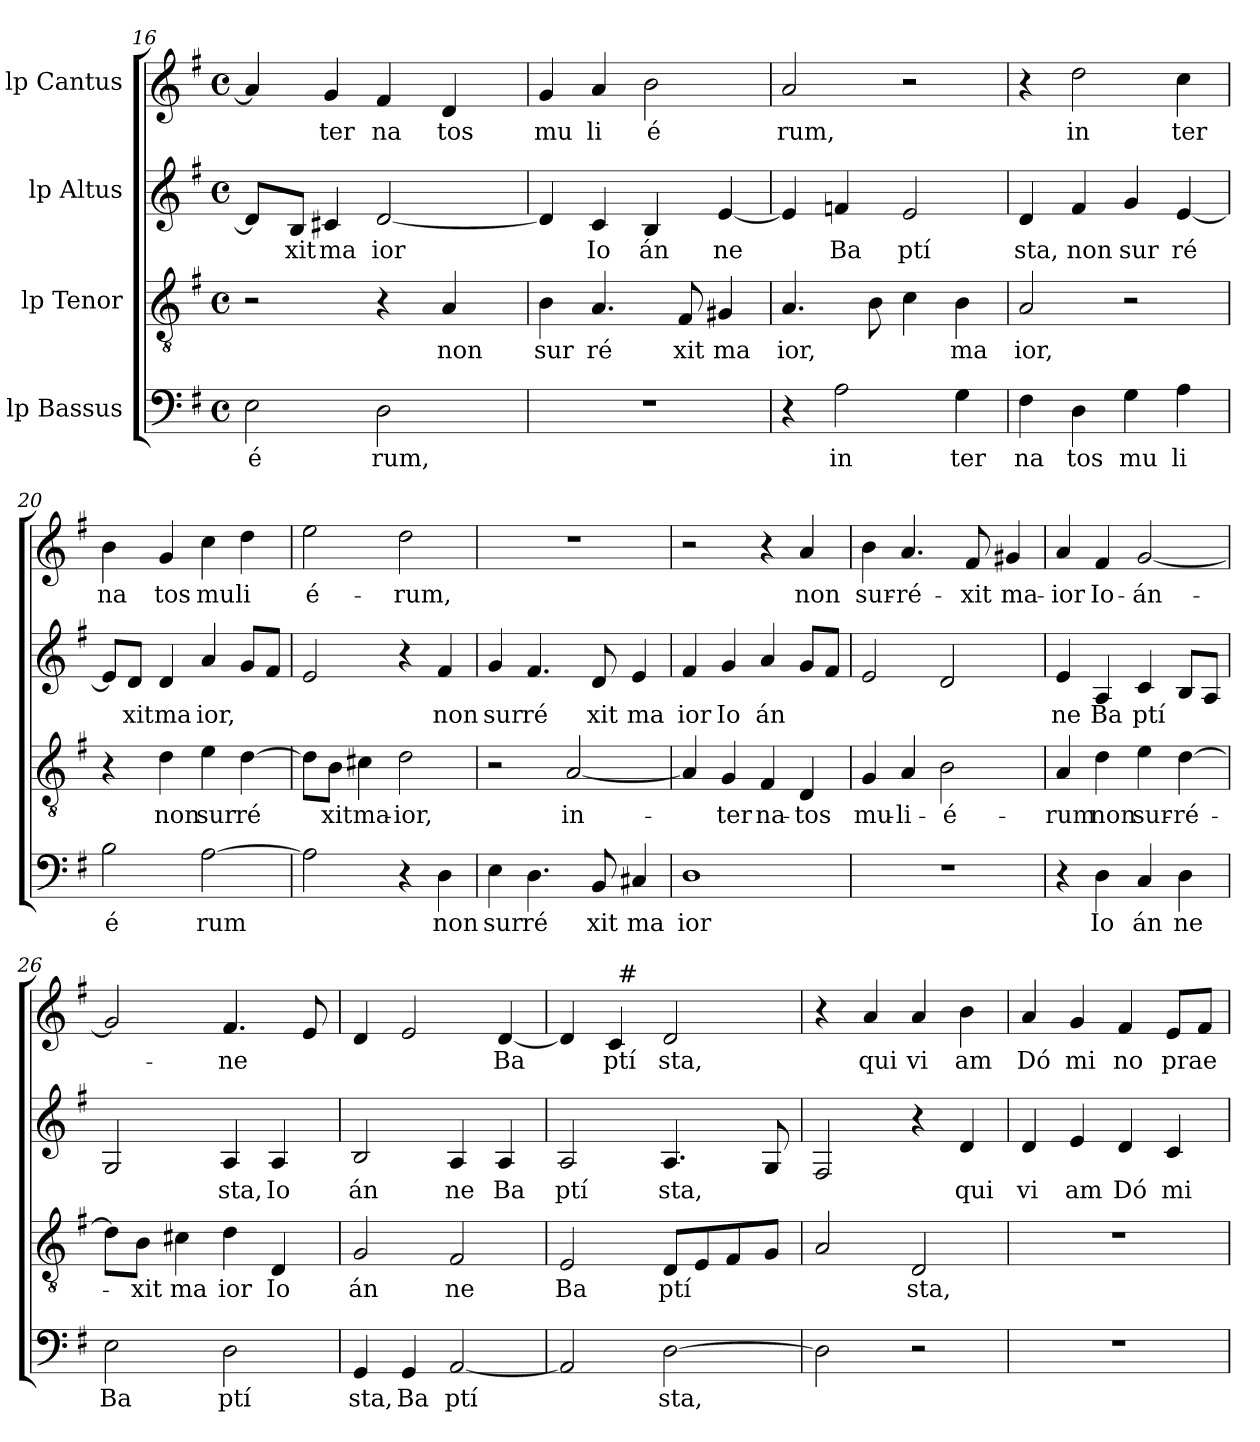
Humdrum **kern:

**kern	**text	**kern	**text	**kern	**text	**kern	**text
*part4	*part4	*part3	*part3	*part2	*part2	*part1	*part1
*staff4	*staff4	*staff3	*staff3	*staff2	*staff2	*staff1	*staff1
*I"lp Bassus	*	*I"lp Tenor	*	*I"lp Altus	*	*I"lp Cantus	*
!!LO:LB:g=z
*clefF4	*	*clefGv2	*	*clefG2	*	*clefG2	*
*k[f#]	*	*k[f#]	*	*k[f#]	*	*k[f#]	*
*G:	*	*G:	*	*G:	*	*G:	*
*M4/4	*	*M4/4	*	*M4/4	*	*M4/4	*
*met(c)	*	*met(c)	*	*met(c)	*	*met(c)	*
=16	=16	=16	=16	=16	=16	=16	=16
!	!LO:LY:b:cj	!	!	!	!	!	!
*	*	*	*	*	*	*^	*
2E\	é	2r	.	8d/L]	.	4a/]	32.ryy	.
.	.	.	.	.	.	.	2ryy	.
!	!	!	!	!	!LO:LY:b:cj	!	!	!
.	.	.	.	8B/J	xit	.	.	.
!	!	!	!	!	!LO:LY:b:cj	!	!	!LO:LY:b:cj
.	.	.	.	4c#X/	ma	4g/	.	ter
!	!LO:LY:b:cj	!	!	!	!LO:LY:b:cj	!	!	!LO:LY:b:cj
2D\	rum,	4r	.	[<2d/	ior	4f#/	.	na
.	.	.	.	.	.	.	4ryy	.
!	!	!	!LO:LY:b:cj	!	!	!	!	!LO:LY:b:cj
.	.	4A/	non	.	.	4d/	.	tos
.	.	.	.	.	.	.	8ryy	.
.	.	.	.	.	.	.	16ryy	.
.	.	.	.	.	.	.	64ryy	.
=17	=17	=17	=17	=17	=17	=17	=17	=17
!	!	!	!LO:LY:b:cj	!	!	!	!	!LO:LY:b:cj
*	*	*	*	*	*	*v	*v	*
1r	.	4B\	sur	4d/]	.	4g/	mu
!	!	!	!LO:LY:b:cj	!	!LO:LY:b:cj	!	!LO:LY:b:cj
.	.	4.A/	ré	4c/	Io	4a/	li
!	!	!	!	!	!LO:LY:b:cj	!	!LO:LY:b:cj
.	.	.	.	4B/	án	2b\	é
!	!	!	!LO:LY:b:cj	!	!	!	!
.	.	8F#/	xit	.	.	.	.
!	!	!	!LO:LY:b:cj	!	!LO:LY:b:cj	!	!
.	.	4G#X/	ma	[<4e/	ne	.	.
=18	=18	=18	=18	=18	=18	=18	=18
!	!	!	!LO:LY:b	!	!	!	!LO:LY:b:cj
4r	.	4.A/	ior,	4e/]	.	2a/	rum,
!	!LO:LY:b:cj	!	!	!	!LO:LY:b:cj	!	!
2A\	in	.	.	4fn/	Ba	.	.
.	.	8B\	.	.	.	.	.
!	!	!	!	!	!LO:LY:b:cj	!	!
.	.	4c\	.	2e/	ptí	2r	.
!	!LO:LY:b:cj	!	!LO:LY:b:cj	!	!	!	!
4G\	ter	4B\	ma	.	.	.	.
=19	=19	=19	=19	=19	=19	=19	=19
!	!LO:LY:b:cj	!	!LO:LY:b:cj	!	!LO:LY:b:cj	!	!
4F#\	na	2A/	ior,	4d/	sta,	4r	.
!	!LO:LY:b:cj	!	!	!	!LO:LY:b:cj	!	!LO:LY:b:cj
4D\	tos	.	.	4f#/	non	2dd\	in
!	!LO:LY:b:cj	!	!	!	!LO:LY:b:cj	!	!
4G\	mu	2r	.	4g/	sur	.	.
!	!LO:LY:b:cj	!	!	!	!LO:LY:b:cj	!	!LO:LY:b:cj
4A\	li	.	.	[<4e/	ré	4cc\	ter
=20	=20	=20	=20	=20	=20	=20	=20
!	!LO:LY:b:cj	!	!	!	!	!	!LO:LY:b:cj
2B\	é	4r	.	8e/L]	.	4b\	na
!	!	!	!	!	!LO:LY:b:cj	!	!
.	.	.	.	8d/J	xit	.	.
!	!	!	!LO:LY:b:cj	!	!LO:LY:b:cj	!	!LO:LY:b:cj
.	.	4d\	non	4d/	ma	4g/	tos
!	!LO:LY:b:cj	!	!LO:LY:b:cj	!	!LO:LY:b	!	!LO:LY:b:cj
[>2A\	rum	4e\	sur	4a/	ior,	4cc\	mu
!	!	!	!LO:LY:b:cj	!	!	!	!LO:LY:b:cj
.	.	[>4d\	ré	8g/L	.	4dd\	li
.	.	.	.	8f#/J	.	.	.
!!LO:PB:g=z
=21	=21	=21	=21	=21	=21	=21	=21
!	!	!	!	!	!	!	!LO:LY:b:cj
2A\]	.	8d\L]	.	2e/	.	2ee\	é-
!	!	!	!LO:LY:b:cj	!	!	!	!
.	.	8B\J	xit	.	.	.	.
!	!	!	!LO:LY:b:cj	!	!	!	!
.	.	4c#X\	ma-	.	.	.	.
!	!	!	!LO:LY:b:cj	!	!	!	!LO:LY:b:cj
4r	.	2d\	-ior,	4r	.	2dd\	-rum,
!	!LO:LY:b:cj	!	!	!	!LO:LY:b:cj	!	!
4D\	non	.	.	4f#/	non	.	.
=22	=22	=22	=22	=22	=22	=22	=22
!	!LO:LY:b:cj	!	!	!	!LO:LY:b:cj	!	!
4E\	sur	2r	.	4g/	sur	1r	.
!	!LO:LY:b:cj	!	!	!	!LO:LY:b:cj	!	!
4.D\	ré	.	.	4.f#/	ré	.	.
!	!	!	!LO:LY:b:cj	!	!	!	!
.	.	[<2A/	in-	.	.	.	.
!	!LO:LY:b:cj	!	!	!	!LO:LY:b:cj	!	!
8BB/	xit	.	.	8d/	xit	.	.
!	!LO:LY:b:cj	!	!	!	!LO:LY:b:cj	!	!
4C#X/	ma	.	.	4e/	ma	.	.
=23	=23	=23	=23	=23	=23	=23	=23
!	!LO:LY:b:cj	!	!	!	!LO:LY:b:cj	!	!
1D	ior	4A/]	.	4f#/	ior	2r	.
!	!	!	!LO:LY:b:cj	!	!LO:LY:b:cj	!	!
.	.	4G/	-ter	4g/	Io	.	.
!	!	!	!LO:LY:b:cj	!	!LO:LY:b:cj	!	!
.	.	4F#/	na-	4a/	án	4r	.
!	!	!	!LO:LY:b:cj	!	!	!	!LO:LY:b:cj
.	.	4D/	-tos	8g/L	.	4a/	non
.	.	.	.	8f#/J	.	.	.
=24	=24	=24	=24	=24	=24	=24	=24
!	!	!	!LO:LY:b:cj	!	!	!	!LO:LY:b:cj
1r	.	4G/	mu-	2e/	.	4b\	sur-
!	!	!	!LO:LY:b:cj	!	!	!	!LO:LY:b:cj
.	.	4A/	-li-	.	.	4.a/	-ré-
!	!	!	!LO:LY:b:cj	!	!	!	!
.	.	2B\	-é-	2d/	.	.	.
!	!	!	!	!	!	!	!LO:LY:b:cj
.	.	.	.	.	.	8f#/	-xit
!	!	!	!	!	!	!	!LO:LY:b:cj
.	.	.	.	.	.	4g#X/	ma-
=25	=25	=25	=25	=25	=25	=25	=25
!	!	!	!LO:LY:b:cj	!	!LO:LY:b:cj	!	!LO:LY:b:cj
4r	.	4A/	-rum	4e/	ne	4a/	-ior
!	!LO:LY:b:cj	!	!LO:LY:b:cj	!	!LO:LY:b:cj	!	!LO:LY:b:cj
4D\	Io	4d\	non	4A/	Ba	4f#/	Io-
!	!LO:LY:b:cj	!	!LO:LY:b:cj	!	!LO:LY:b	!	!LO:LY:b:cj
4C/	án	4e\	sur-	4c/	ptí	[>2g/	-án-
!	!LO:LY:b:cj	!	!LO:LY:b:cj	!	!	!	!
4D\	ne	[>4d\	-ré-	8B/L	.	.	.
.	.	.	.	8A/J	.	.	.
!!LO:LB:g=z
=26	=26	=26	=26	=26	=26	=26	=26
!	!LO:LY:b:cj	!	!	!	!	!	!
2E\	Ba	8d\L]	.	2G/	.	2g/]	.
!	!	!	!LO:LY:b:cj	!	!	!	!
.	.	8B\J	-xit	.	.	.	.
!	!	!	!LO:LY:b:cj	!	!	!	!
.	.	4c#X\	ma	.	.	.	.
!	!LO:LY:b:cj	!	!LO:LY:b:cj	!	!LO:LY:b:cj	!	!LO:LY:b:cj
2D\	ptí	4d\	ior	4A/	sta,	4.f#/	-ne
!	!	!	!LO:LY:b:cj	!	!LO:LY:b:cj	!	!
.	.	4D/	Io	4A/	Io	.	.
.	.	.	.	.	.	8e/	.
=27	=27	=27	=27	=27	=27	=27	=27
!	!LO:LY:b:cj	!	!LO:LY:b:cj	!	!LO:LY:b:cj	!	!
4GG/	sta,	2G/	án	2B/	án	4d/	.
!	!LO:LY:b:cj	!	!	!	!	!	!
4GG/	Ba	.	.	.	.	2e/	.
!	!LO:LY:b:cj	!	!LO:LY:b:cj	!	!LO:LY:b:cj	!	!
[<2AA/	ptí	2F#/	ne	4A/	ne	.	.
!	!	!	!	!	!LO:LY:b:cj	!	!LO:LY:b:cj
.	.	.	.	4A/	Ba	[<4d/	Ba
=28	=28	=28	=28	=28	=28	=28	=28
!	!	!	!LO:LY:b:cj	!	!LO:LY:b:cj	!	!
*	*	*	*	*	*	*^	*
2AA/]	.	2E/	Ba	2A/	ptí	4d/]	4ryy	.
!	!	!	!	!	!	!	!	!LO:LY:b:cj
.	.	.	.	.	.	4c/	64ryy	ptí
!	!	!	!	!	!	!	!LO:TX:a:t=#	!
.	.	.	.	.	.	.	2ryy	.
!	!LO:LY:b:cj	!	!LO:LY:b	!	!LO:LY:b	!	!	!LO:LY:b:cj
[>2D\	sta,	8D/L	ptí	4.A/	sta,	2d/	.	sta,
.	.	8E/	.	.	.	.	.	.
.	.	8F#/	.	.	.	.	.	.
.	.	.	.	.	.	.	8...ryy	.
.	.	8G/J	.	8G/	.	.	.	.
*	*	*	*	*	*	*v	*v	*
=29	=29	=29	=29	=29	=29	=29	=29
2D\]	.	2A/	.	2F#/	.	4r	.
!	!	!	!	!	!	!	!LO:LY:b:cj
.	.	.	.	.	.	4a/	qui
!	!	!	!LO:LY:b:cj	!	!	!	!LO:LY:b:cj
2r	.	2D/	sta,	4r	.	4a/	vi
!	!	!	!	!	!LO:LY:b:cj	!	!LO:LY:b:cj
.	.	.	.	4d/	qui	4b\	am
=30	=30	=30	=30	=30	=30	=30	=30
!	!	!	!	!	!LO:LY:b:cj	!	!LO:LY:b:cj
1r	.	1r	.	4d/	vi	4a/	Dó
!	!	!	!	!	!LO:LY:b:cj	!	!LO:LY:b:cj
.	.	.	.	4e/	am	4g/	mi
!	!	!	!	!	!LO:LY:b:cj	!	!LO:LY:b:cj
.	.	.	.	4d/	Dó	4f#/	no
!	!	!	!	!	!LO:LY:b:cj	!	!LO:LY:b
.	.	.	.	4c/	mi	8e/L	prae
.	.	.	.	.	.	8f#/J	.
=	=	=	=	=	=	=	=
*-	*-	*-	*-	*-	*-	*-	*-
